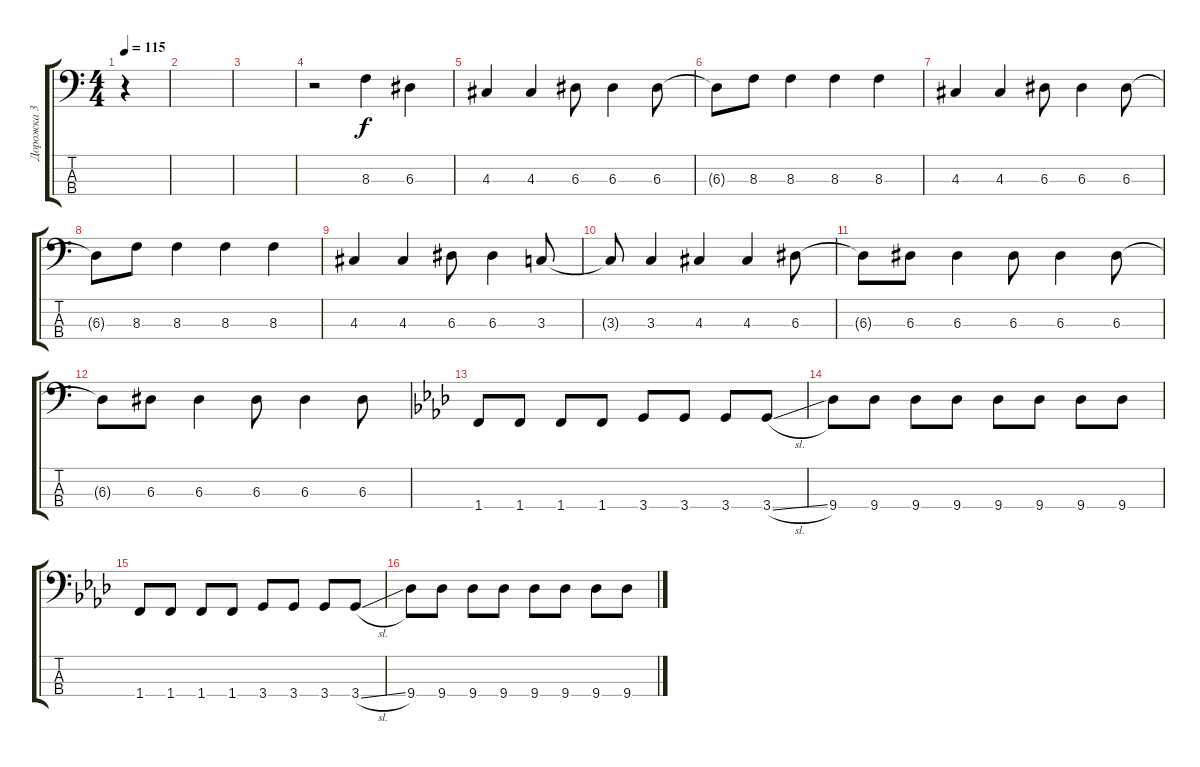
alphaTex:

\track ("Дорожка 3" "Дорожка 3") {instrument electricbassfinger}
\staff {score tabs}
\tuning (G2 D2 A1 E1) {hide}
\ts (4 4)
\tempo 115
\clef f4
\ks c
r.4{dy f instrument electricbassfinger} |
|
|
r.2 8.3.4 6.3.4 |
4.3.4 4.3.4 6.3.8 6.3.4 6.3.8 |
6.3{t}.8 8.3.8 8.3.4 8.3.4 8.3.4 |
4.3.4 4.3.4 6.3.8 6.3.4 6.3.8 |
6.3{t}.8 8.3.8 8.3.4 8.3.4 8.3.4 |
4.3.4 4.3.4 6.3.8 6.3.4 3.3.8 |
3.3{t}.8 3.3.4 4.3.4 4.3.4 6.3.8 |
6.3{t}.8 6.3.8 6.3.4 6.3.8 6.3.4 6.3.8 |
6.3{t}.8 6.3.8 6.3.4 6.3.8 6.3.4 6.3.8 |
\ks ab
1.4.8 1.4.8 1.4.8 1.4.8 3.4.8 3.4.8 3.4.8 3.4{sl}.8 |
9.4.8 9.4.8 9.4.8 9.4.8 9.4.8 9.4.8 9.4.8 9.4.8 |
1.4.8 1.4.8 1.4.8 1.4.8 3.4.8 3.4.8 3.4.8 3.4{sl}.8 |
9.4.8 9.4.8 9.4.8 9.4.8 9.4.8 9.4.8 9.4.8 9.4.8
